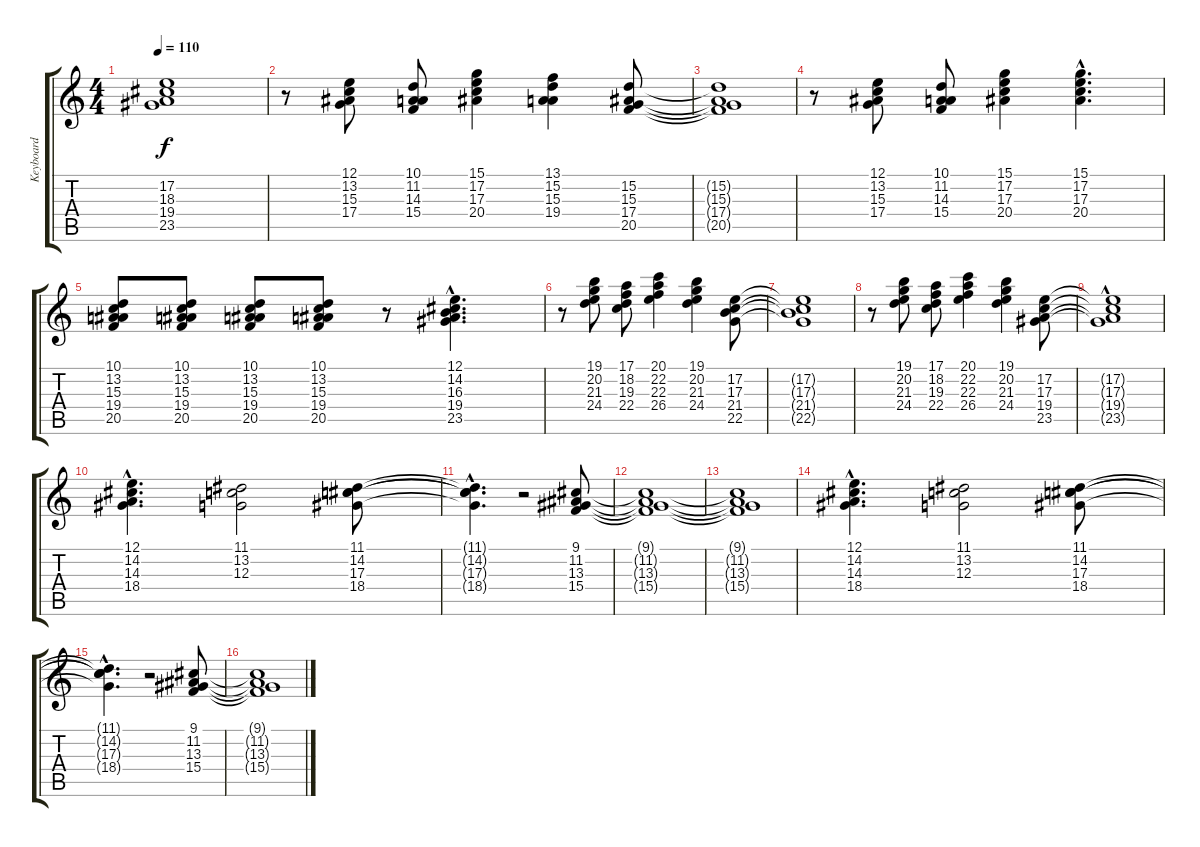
\track ("Keyboard" "Keyboard") {instrument acousticgrandpiano}
\staff {score tabs}
\tuning (E4 B3 G3 D3 A2 E2) {hide}
\ts (4 4)
\tempo 110
\clef g2
\ks c
(17.2{t} 18.3{t} 19.4{t} 23.5{t}).1{dy f} |
r.8 (12.1 13.2 15.3 17.4).8 (10.1 11.2 14.3 15.4).8 (15.1 17.2 17.3 20.4).4 (13.1 15.2 15.3 19.4).4 (15.2 15.3 17.4 20.5).8 |
(15.2{t} 15.3{t} 17.4{t} 20.5{t}).1 |
r.8 (12.1 13.2 15.3 17.4).8 (10.1 11.2 14.3 15.4).8 (15.1 17.2 17.3 20.4).4 (15.1{hac} 17.2{hac} 17.3{hac} 20.4{hac}).4{d} |
(10.1 13.2 15.3 19.4 20.5).8 (10.1 13.2 15.3 19.4 20.5).8 (10.1 13.2 15.3 19.4 20.5).8 (10.1 13.2 15.3 19.4 20.5).8 r.8 (12.1{hac} 14.2{hac} 16.3{hac} 19.4{hac} 23.5{hac}).4{d} |
r.8 (19.1 20.2 21.3 24.4).8 (17.1 18.2 19.3 22.4).8 (20.1 22.2 22.3 26.4).4 (19.1 20.2 21.3 24.4).4 (17.2 17.3 21.4 22.5).8 |
(17.2{t} 17.3{t} 21.4{t} 22.5{t}).1 |
r.8 (19.1 20.2 21.3 24.4).8 (17.1 18.2 19.3 22.4).8 (20.1 22.2 22.3 26.4).4 (19.1 20.2 21.3 24.4).4 (17.2 17.3 19.4 23.5).8 |
(17.2{t} 17.3{hac t} 19.4{t} 23.5{t}).1 |
(12.1{hac} 14.2{hac} 14.3{hac} 18.4{hac}).4{d} (11.1 13.2 12.3).2 (11.1 14.2 17.3 18.4).8 |
(11.1{hac t} 14.2{hac t} 17.3{hac t} 18.4{hac t}).4{d} r.2 (9.1 11.2 13.3 15.4).8 |
(9.1{t} 11.2{t} 13.3{t} 15.4{t}).1 |
(9.1{t} 11.2{t} 13.3{t} 15.4{t}).1 |
(12.1{hac} 14.2{hac} 14.3{hac} 18.4{hac}).4{d} (11.1 13.2 12.3).2 (11.1 14.2 17.3 18.4).8 |
(11.1{hac t} 14.2{hac t} 17.3{hac t} 18.4{hac t}).4{d} r.2 (9.1 11.2 13.3 15.4).8 |
(9.1{t} 11.2{t} 13.3{t} 15.4{t}).1
